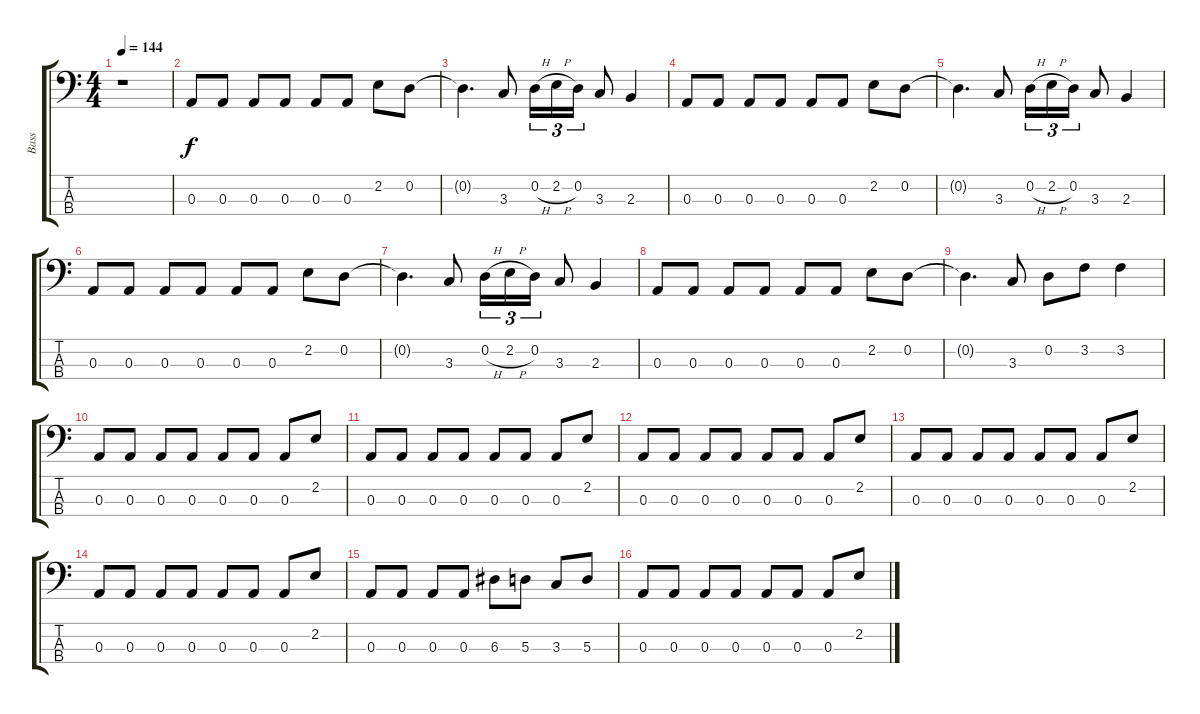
\track ("Bass" "Bass") {instrument electricbassfinger}
\staff {score tabs}
\tuning (G2 D2 A1 E1) {hide}
\ts (4 4)
\tempo 144
\clef f4
\ks c
r.1{dy f instrument electricbassfinger} |
0.3.8 0.3.8 0.3.8 0.3.8 0.3.8 0.3.8 2.2.8 0.2.8 |
0.2{t}.4{d} 3.3.8 0.2{h}.16{tu (3 2)} 2.2{h}.16{tu (3 2)} 0.2.16{tu (3 2)} 3.3.8 2.3.4 |
0.3.8 0.3.8 0.3.8 0.3.8 0.3.8 0.3.8 2.2.8 0.2.8 |
0.2{t}.4{d} 3.3.8 0.2{h}.16{tu (3 2)} 2.2{h}.16{tu (3 2)} 0.2.16{tu (3 2)} 3.3.8 2.3.4 |
0.3.8 0.3.8 0.3.8 0.3.8 0.3.8 0.3.8 2.2.8 0.2.8 |
0.2{t}.4{d} 3.3.8 0.2{h}.16{tu (3 2)} 2.2{h}.16{tu (3 2)} 0.2.16{tu (3 2)} 3.3.8 2.3.4 |
0.3.8 0.3.8 0.3.8 0.3.8 0.3.8 0.3.8 2.2.8 0.2.8 |
0.2{t}.4{d} 3.3.8 0.2.8 3.2.8 3.2.4 |
0.3.8 0.3.8 0.3.8 0.3.8 0.3.8 0.3.8 0.3.8 2.2.8 |
0.3.8 0.3.8 0.3.8 0.3.8 0.3.8 0.3.8 0.3.8 2.2.8 |
0.3.8 0.3.8 0.3.8 0.3.8 0.3.8 0.3.8 0.3.8 2.2.8 |
0.3.8 0.3.8 0.3.8 0.3.8 0.3.8 0.3.8 0.3.8 2.2.8 |
0.3.8 0.3.8 0.3.8 0.3.8 0.3.8 0.3.8 0.3.8 2.2.8 |
0.3.8 0.3.8 0.3.8 0.3.8 6.3.8 5.3.8 3.3.8 5.3.8 |
0.3.8 0.3.8 0.3.8 0.3.8 0.3.8 0.3.8 0.3.8 2.2.8
